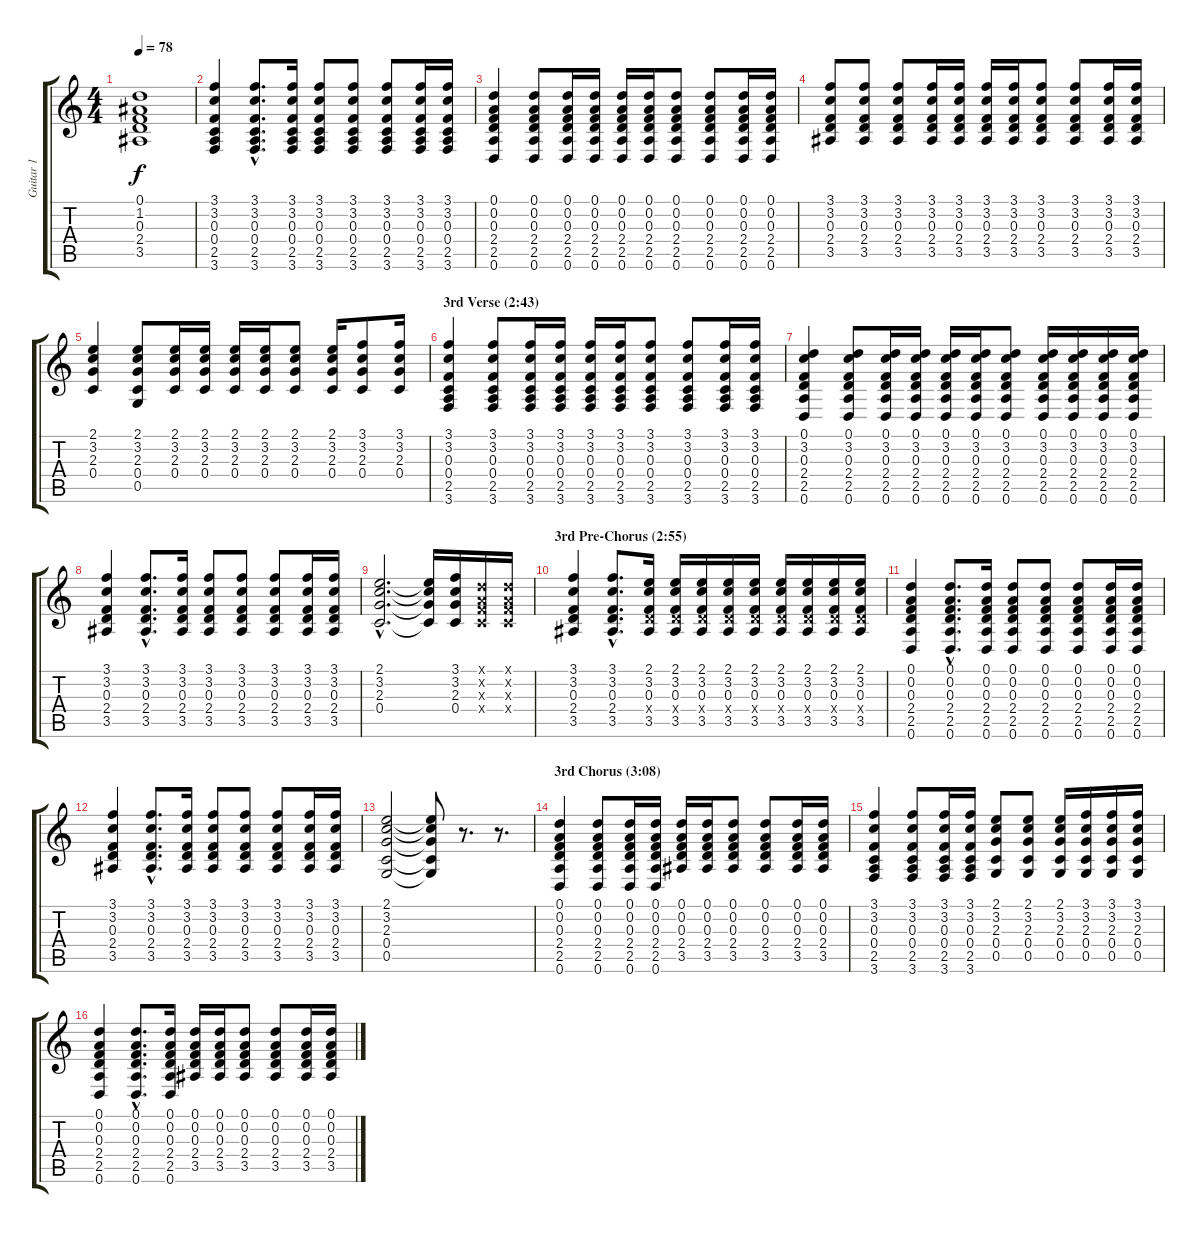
\track ("Guitar 1" "Guitar 1") {instrument acousticguitarsteel}
\staff {score tabs}
\tuning (D4 A3 F3 C3 G2 D2) {hide}
\ts (4 4)
\tempo 78
\clef g2
\ks c
(0.1 1.2 0.3 2.4 3.5).1{dy f} |
(3.1 3.2 0.3 0.4 2.5 3.6).4 (3.1{hac} 3.2{hac} 0.3{hac} 0.4{hac} 2.5{hac} 3.6{hac}).8{d} (3.1 3.2 0.3 0.4 2.5 3.6).16 (3.1 3.2 0.3 0.4 2.5 3.6).8 (3.1 3.2 0.3 0.4 2.5 3.6).8 (3.1 3.2 0.3 0.4 2.5 3.6).8 (3.1 3.2 0.3 0.4 2.5 3.6).16 (3.1 3.2 0.3 0.4 2.5 3.6).16 |
(0.1 0.2 0.3 2.4 2.5 0.6).4 (0.1 0.2 0.3 2.4 2.5 0.6).8 (0.1 0.2 0.3 2.4 2.5 0.6).16 (0.1 0.2 0.3 2.4 2.5 0.6).16 (0.1 0.2 0.3 2.4 2.5 0.6).16 (0.1 0.2 0.3 2.4 2.5 0.6).16 (0.1 0.2 0.3 2.4 2.5 0.6).8 (0.1 0.2 0.3 2.4 2.5 0.6).8 (0.1 0.2 0.3 2.4 2.5 0.6).16 (0.1 0.2 0.3 2.4 2.5 0.6).16 |
(3.1 3.2 0.3 2.4 3.5).8 (3.1 3.2 0.3 2.4 3.5).8 (3.1 3.2 0.3 2.4 3.5).8 (3.1 3.2 0.3 2.4 3.5).16 (3.1 3.2 0.3 2.4 3.5).16 (3.1 3.2 0.3 2.4 3.5).16 (3.1 3.2 0.3 2.4 3.5).16 (3.1 3.2 0.3 2.4 3.5).8 (3.1 3.2 0.3 2.4 3.5).8 (3.1 3.2 0.3 2.4 3.5).16 (3.1 3.2 0.3 2.4 3.5).16 |
(2.1 3.2 2.3 0.4).4 (2.1 3.2 2.3 0.4 0.5).8 (2.1 3.2 2.3 0.4).16 (2.1 3.2 2.3 0.4).16 (2.1 3.2 2.3 0.4).16 (2.1 3.2 2.3 0.4).16 (2.1 3.2 2.3 0.4).8 (2.1 3.2 2.3 0.4).16 (3.1 3.2 2.3 0.4).8 (3.1 3.2 2.3 0.4).16 |
\section ("" "3rd Verse (2:43)")
(3.1 3.2 0.3 0.4 2.5 3.6).4 (3.1 3.2 0.3 0.4 2.5 3.6).8 (3.1 3.2 0.3 0.4 2.5 3.6).16 (3.1 3.2 0.3 0.4 2.5 3.6).16 (3.1 3.2 0.3 0.4 2.5 3.6).16 (3.1 3.2 0.3 0.4 2.5 3.6).16 (3.1 3.2 0.3 0.4 2.5 3.6).8 (3.1 3.2 0.3 0.4 2.5 3.6).8 (3.1 3.2 0.3 0.4 2.5 3.6).16 (3.1 3.2 0.3 0.4 2.5 3.6).16 |
(0.1 3.2 0.3 2.4 2.5 0.6).4 (0.1 3.2 0.3 2.4 2.5 0.6).8 (0.1 3.2 0.3 2.4 2.5 0.6).16 (0.1 3.2 0.3 2.4 2.5 0.6).16 (0.1 3.2 0.3 2.4 2.5 0.6).16 (0.1 3.2 0.3 2.4 2.5 0.6).16 (0.1 3.2 0.3 2.4 2.5 0.6).8 (0.1 3.2 0.3 2.4 2.5 0.6).16 (0.1 3.2 0.3 2.4 2.5 0.6).16 (0.1 3.2 0.3 2.4 2.5 0.6).16 (0.1 3.2 0.3 2.4 2.5 0.6).16 |
(3.1 3.2 0.3 2.4 3.5).4 (3.1{hac} 3.2{hac} 0.3{hac} 2.4{hac} 3.5{hac}).8{d} (3.1 3.2 0.3 2.4 3.5).16 (3.1 3.2 0.3 2.4 3.5).8 (3.1 3.2 0.3 2.4 3.5).8 (3.1 3.2 0.3 2.4 3.5).8 (3.1 3.2 0.3 2.4 3.5).16 (3.1 3.2 0.3 2.4 3.5).16 |
(2.1{hac} 3.2{hac} 2.3{hac} 0.4{hac}).2{d} (2.1{t} 3.2{t} 2.3{t} 0.4{t}).16 (3.1 3.2 2.3 0.4).16 (0.1{x} 0.2{x} 0.3{x} 0.4{x}).16 (0.1{x} 0.2{x} 0.3{x} 0.4{x}).16 |
\section ("" "3rd Pre-Chorus (2:55)")
(3.1 3.2 0.3 2.4 3.5).4 (3.1{hac} 3.2{hac} 0.3{hac} 2.4{hac} 3.5{hac}).8{d} (2.1 3.2 0.3 2.4{x} 3.5).16 (2.1 3.2 0.3 2.4{x} 3.5).16 (2.1 3.2 0.3 2.4{x} 3.5).16 (2.1 3.2 0.3 2.4{x} 3.5).16 (2.1 3.2 0.3 2.4{x} 3.5).16 (2.1 3.2 0.3 2.4{x} 3.5).16 (2.1 3.2 0.3 2.4{x} 3.5).16 (2.1 3.2 0.3 2.4{x} 3.5).16 (2.1 3.2 0.3 2.4{x} 3.5).16 |
(0.1 0.2 0.3 2.4 2.5 0.6).4 (0.1{hac} 0.2{hac} 0.3{hac} 2.4{hac} 2.5{hac} 0.6{hac}).8{d} (0.1 0.2 0.3 2.4 2.5 0.6).16 (0.1 0.2 0.3 2.4 2.5 0.6).8 (0.1 0.2 0.3 2.4 2.5 0.6).8 (0.1 0.2 0.3 2.4 2.5 0.6).8 (0.1 0.2 0.3 2.4 2.5 0.6).16 (0.1 0.2 0.3 2.4 2.5 0.6).16 |
(3.1 3.2 0.3 2.4 3.5).4 (3.1{hac} 3.2{hac} 0.3{hac} 2.4{hac} 3.5{hac}).8{d} (3.1 3.2 0.3 2.4 3.5).16 (3.1 3.2 0.3 2.4 3.5).8 (3.1 3.2 0.3 2.4 3.5).8 (3.1 3.2 0.3 2.4 3.5).8 (3.1 3.2 0.3 2.4 3.5).16 (3.1 3.2 0.3 2.4 3.5).16 |
(2.1 3.2 2.3 0.4 0.5).2 (2.1{t} 3.2{t} 2.3{t} 0.4{t} 0.5{t}).8 r.8{d} r.8{d} |
\section ("" "3rd Chorus (3:08)")
(0.1 0.2 0.3 2.4 2.5 0.6).4 (0.1 0.2 0.3 2.4 2.5 0.6).8 (0.1 0.2 0.3 2.4 2.5 0.6).16 (0.1 0.2 0.3 2.4 2.5 0.6).16 (0.1 0.2 0.3 2.4 3.5).16 (0.1 0.2 0.3 2.4 3.5).16 (0.1 0.2 0.3 2.4 3.5).8 (0.1 0.2 0.3 2.4 3.5).8 (0.1 0.2 0.3 2.4 3.5).16 (0.1 0.2 0.3 2.4 3.5).16 |
(3.1 3.2 0.3 0.4 2.5 3.6).4 (3.1 3.2 0.3 0.4 2.5 3.6).8 (3.1 3.2 0.3 0.4 2.5 3.6).16 (3.1 3.2 0.3 0.4 2.5 3.6).16 (2.1 3.2 2.3 0.4 0.5).8 (2.1 3.2 2.3 0.4 0.5).8 (2.1 3.2 2.3 0.4 0.5).16 (3.1 3.2 2.3 0.4 0.5).16 (3.1 3.2 2.3 0.4 0.5).16 (3.1 3.2 2.3 0.4 0.5).16 |
(0.1 0.2 0.3 2.4 2.5 0.6).4 (0.1{hac} 0.2{hac} 0.3{hac} 2.4{hac} 2.5{hac} 0.6{hac}).8{d} (0.1 0.2 0.3 2.4 2.5 0.6).16 (0.1 0.2 0.3 2.4 3.5).16 (0.1 0.2 0.3 2.4 3.5).16 (0.1 0.2 0.3 2.4 3.5).8 (0.1 0.2 0.3 2.4 3.5).8 (0.1 0.2 0.3 2.4 3.5).16 (0.1 0.2 0.3 2.4 3.5).16
